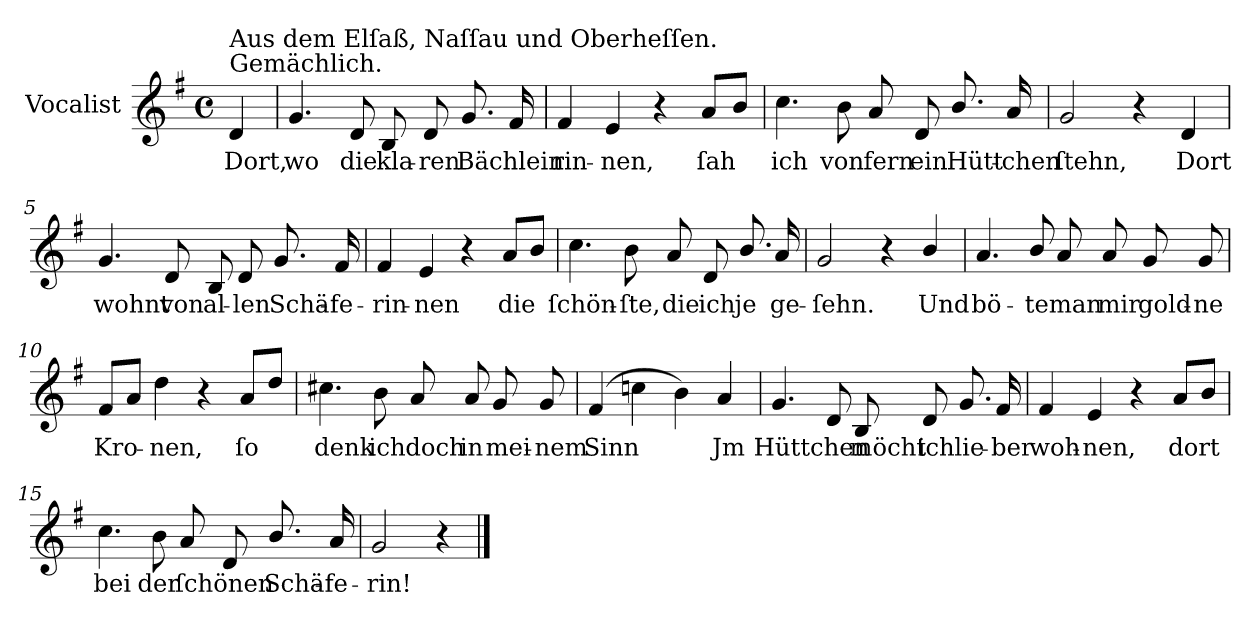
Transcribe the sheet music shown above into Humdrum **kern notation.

**kern	**text
*part1	*part1
*staff1	*staff1
*I"Vocalist	*
*k[f#]	*
*G:	*
*M4/4	*
*met(c)	*
=	=
!LO:TX:a:t=Gemächlich.	!
!LO:TX:a:t=Aus dem Elſaß, Naſſau und Oberheſſen.	!
4d	Dort,
=1	=1
4.g	wo
8d	die
8B	kla-
8d	-ren
8.g	Bächlein
16f#	.
=2	=2
4f#	rin-
4e	-nen,
4r	.
8aL	ſah
8bJ	.
=3	=3
4.cc	ich
8b	von
8a	fern
8d	ein
8.b/	Hütt-
16a	-chen
=4	=4
2g	ſtehn,
4r	.
4d	Dort
=5	=5
4.g	wohnt
8d	von
8B	al-
8d	-len
8.g	Schä-
16f#	-fe-
=6	=6
4f#	-rin-
4e	-nen
4r	.
8aL	die
8bJ	.
=7	=7
4.cc	ſchön-
8b	-ſte,
8a	die
8d	ich
8.b/	je
16a	ge-
=8	=8
2g	-ſehn.
4r	.
4b/	Und
=9	=9
4.a	bö-
8b/	-te
8a	man
8a	mir
8g	gold-
8g	-ne
=10	=10
8f#L	Kro-
8aJ	.
4dd	-nen,
4r	.
8a/L	ſo
8ddJ	.
=11	=11
4.cc#X	denk
8b	ich
8a	doch
8a	in
8g	mei-
8g	-nem
=12	=12
(4f#	Sinn
4ccn	.
4b)	.
4a	Jm
=13	=13
4.g	Hüttchen
8d	.
8B	möcht
8d	ich
8.g	lie-
16f#	-ber
=14	=14
4f#	woh-
4e	-nen,
4r	.
8aL	dort
8bJ	.
=15	=15
4.cc	bei
8b	der
8a	ſchönen
8d	.
8.b/	Schä-
16a	-fe-
=16	=16
2g	-rin!
4r	.
==	==
*-	*-
